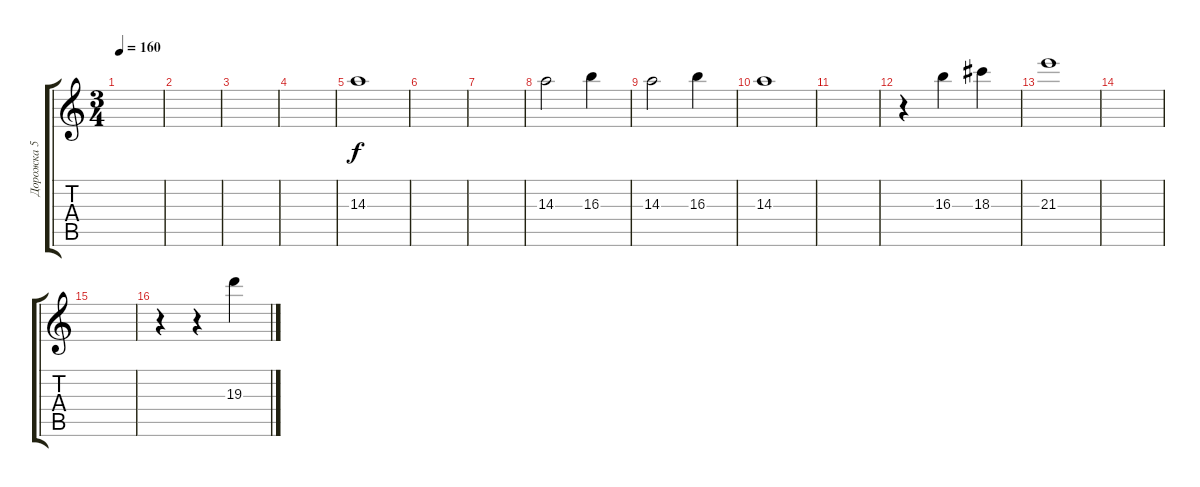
\track ("Дорожка 5" "Дорожка 5") {instrument acousticguitarsteel}
\staff {score tabs}
\tuning (E4 B3 G3 D3 A2 E2) {hide}
\ts (3 4)
\tempo 160
\clef g2
\ks c
|
|
|
|
14.3.1 |
|
|
14.3.2 16.3.4 |
14.3.2 16.3.4 |
14.3.1 |
|
r.4 16.3.4 18.3.4 |
21.3.1 |
|
|
r.4 r.4 19.3.4
